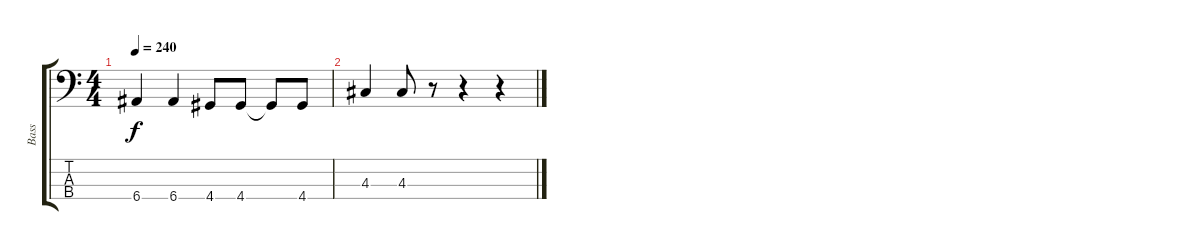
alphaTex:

\track ("Bass" "Bass") {instrument electricbasspick}
\staff {score tabs}
\tuning (G2 D2 A1 E1) {hide}
\ts (4 4)
\tempo 240
\clef f4
\ks c
6.4.4{dy f} 6.4.4 4.4.8 4.4.8 4.4{t}.8 4.4.8 |
4.3.4 4.3.8 r.8 r.4 r.4
